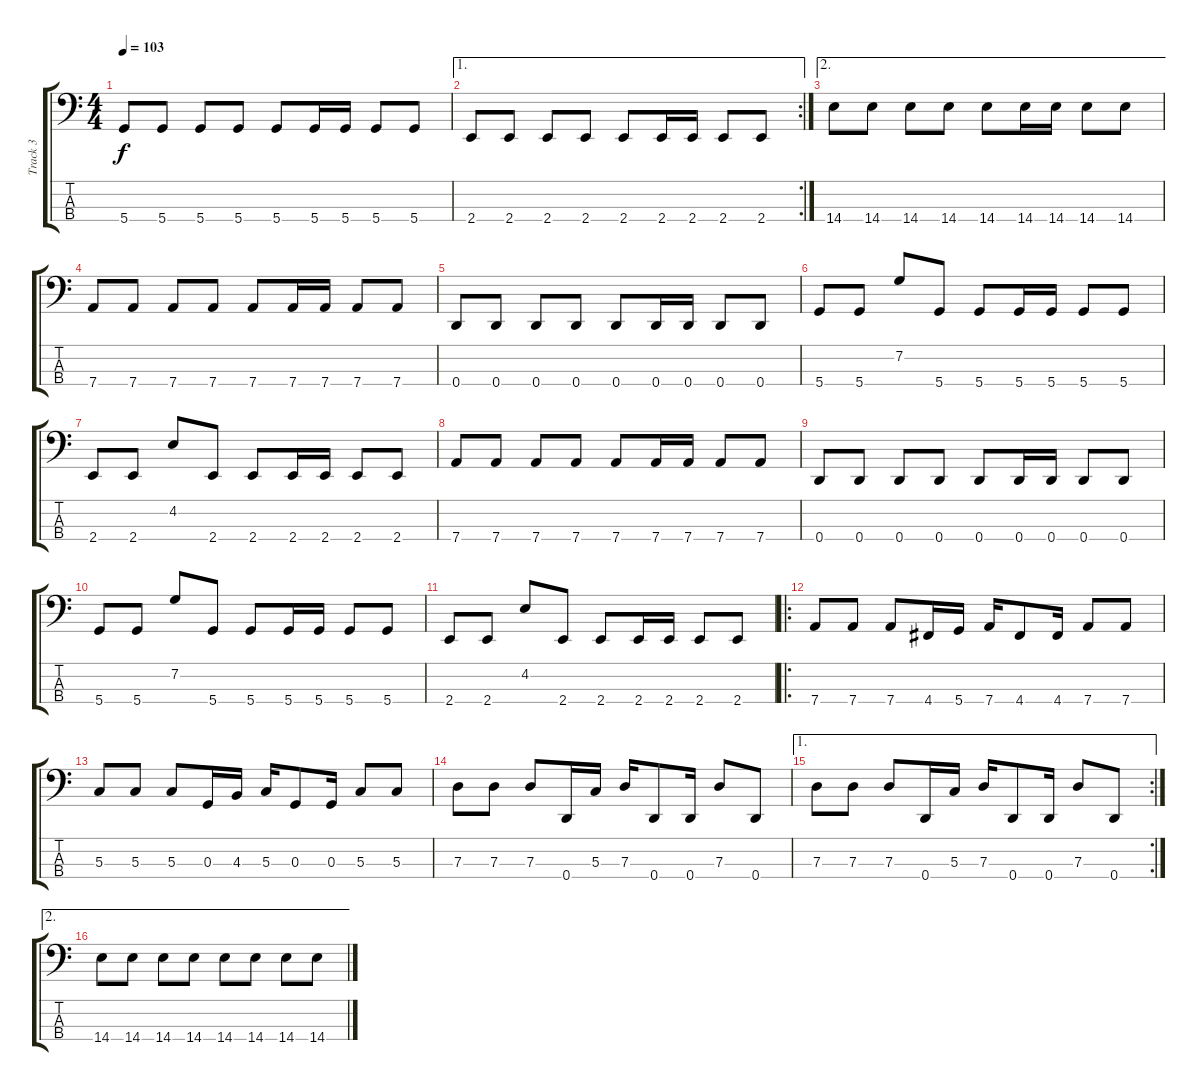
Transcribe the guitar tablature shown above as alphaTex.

\track ("Track 3" "Track 3") {instrument electricbassfinger}
\staff {score tabs}
\tuning (F2 C2 G1 D1) {hide}
\ts (4 4)
\tempo 103
\clef f4
\ks c
5.4.8{dy f} 5.4.8 5.4.8 5.4.8 5.4.8 5.4.16 5.4.16 5.4.8 5.4.8 |
\ae 1
\rc 2
2.4.8 2.4.8 2.4.8 2.4.8 2.4.8 2.4.16 2.4.16 2.4.8 2.4.8 |
\ae 2
14.4.8 14.4.8 14.4.8 14.4.8 14.4.8 14.4.16 14.4.16 14.4.8 14.4.8 |
7.4.8 7.4.8 7.4.8 7.4.8 7.4.8 7.4.16 7.4.16 7.4.8 7.4.8 |
0.4.8 0.4.8 0.4.8 0.4.8 0.4.8 0.4.16 0.4.16 0.4.8 0.4.8 |
5.4.8 5.4.8 7.2.8 5.4.8 5.4.8 5.4.16 5.4.16 5.4.8 5.4.8 |
2.4.8 2.4.8 4.2.8 2.4.8 2.4.8 2.4.16 2.4.16 2.4.8 2.4.8 |
7.4.8 7.4.8 7.4.8 7.4.8 7.4.8 7.4.16 7.4.16 7.4.8 7.4.8 |
0.4.8 0.4.8 0.4.8 0.4.8 0.4.8 0.4.16 0.4.16 0.4.8 0.4.8 |
5.4.8 5.4.8 7.2.8 5.4.8 5.4.8 5.4.16 5.4.16 5.4.8 5.4.8 |
2.4.8 2.4.8 4.2.8 2.4.8 2.4.8 2.4.16 2.4.16 2.4.8 2.4.8 |
\ro
7.4.8 7.4.8 7.4.8 4.4.16 5.4.16 7.4.16 4.4.8 4.4.16 7.4.8 7.4.8 |
5.3.8 5.3.8 5.3.8 0.3.16 4.3.16 5.3.16 0.3.8 0.3.16 5.3.8 5.3.8 |
7.3.8 7.3.8 7.3.8 0.4.16 5.3.16 7.3.16 0.4.8 0.4.16 7.3.8 0.4.8 |
\ae 1
\rc 2
7.3.8 7.3.8 7.3.8 0.4.16 5.3.16 7.3.16 0.4.8 0.4.16 7.3.8 0.4.8 |
\ae 2
14.4.8 14.4.8 14.4.8 14.4.8 14.4.8 14.4.8 14.4.8 14.4.8
